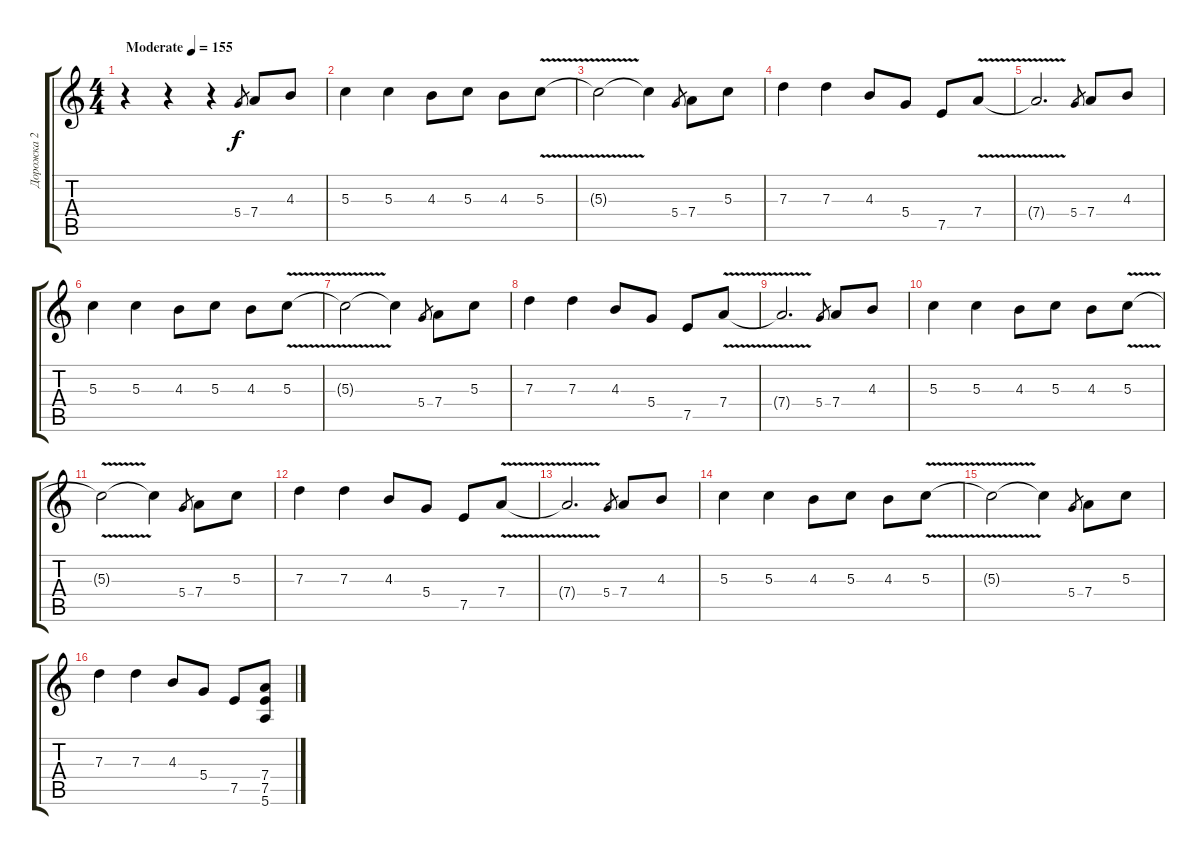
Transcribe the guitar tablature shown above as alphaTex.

\track ("Дорожка 2" "Дорожка 2") {instrument overdrivenguitar}
\staff {score tabs}
\tuning (E4 B3 G3 D3 A2 E2) {hide}
\ts (4 4)
\tempo (155 "Moderate")
\clef g2
\ks c
r.4{dy f instrument overdrivenguitar} r.4 r.4 5.4.8{gr} 7.4.8 4.3.8 |
5.3.4 5.3.4 4.3.8 5.3.8 4.3.8 5.3{v}.8 |
5.3{t}.2 5.3{t}.4 5.4.8{gr} 7.4.8 5.3.8 |
7.3.4 7.3.4 4.3.8 5.4.8 7.5.8 7.4{v}.8 |
7.4{t}.2{d} 5.4.8{gr} 7.4.8 4.3.8 |
5.3.4 5.3.4 4.3.8 5.3.8 4.3.8 5.3{v}.8 |
5.3{t}.2 5.3{t}.4 5.4.8{gr} 7.4.8 5.3.8 |
7.3.4 7.3.4 4.3.8 5.4.8 7.5.8 7.4{v}.8 |
7.4{t}.2{d} 5.4.8{gr} 7.4.8 4.3.8 |
5.3.4 5.3.4 4.3.8 5.3.8 4.3.8 5.3{v}.8 |
5.3{t}.2 5.3{t}.4 5.4.8{gr} 7.4.8 5.3.8 |
7.3.4 7.3.4 4.3.8 5.4.8 7.5.8 7.4{v}.8 |
7.4{t}.2{d} 5.4.8{gr} 7.4.8 4.3.8 |
5.3.4 5.3.4 4.3.8 5.3.8 4.3.8 5.3{v}.8 |
5.3{t}.2 5.3{t}.4 5.4.8{gr} 7.4.8 5.3.8 |
7.3.4 7.3.4 4.3.8 5.4.8 7.5.8 (7.4 7.5 5.6).8
